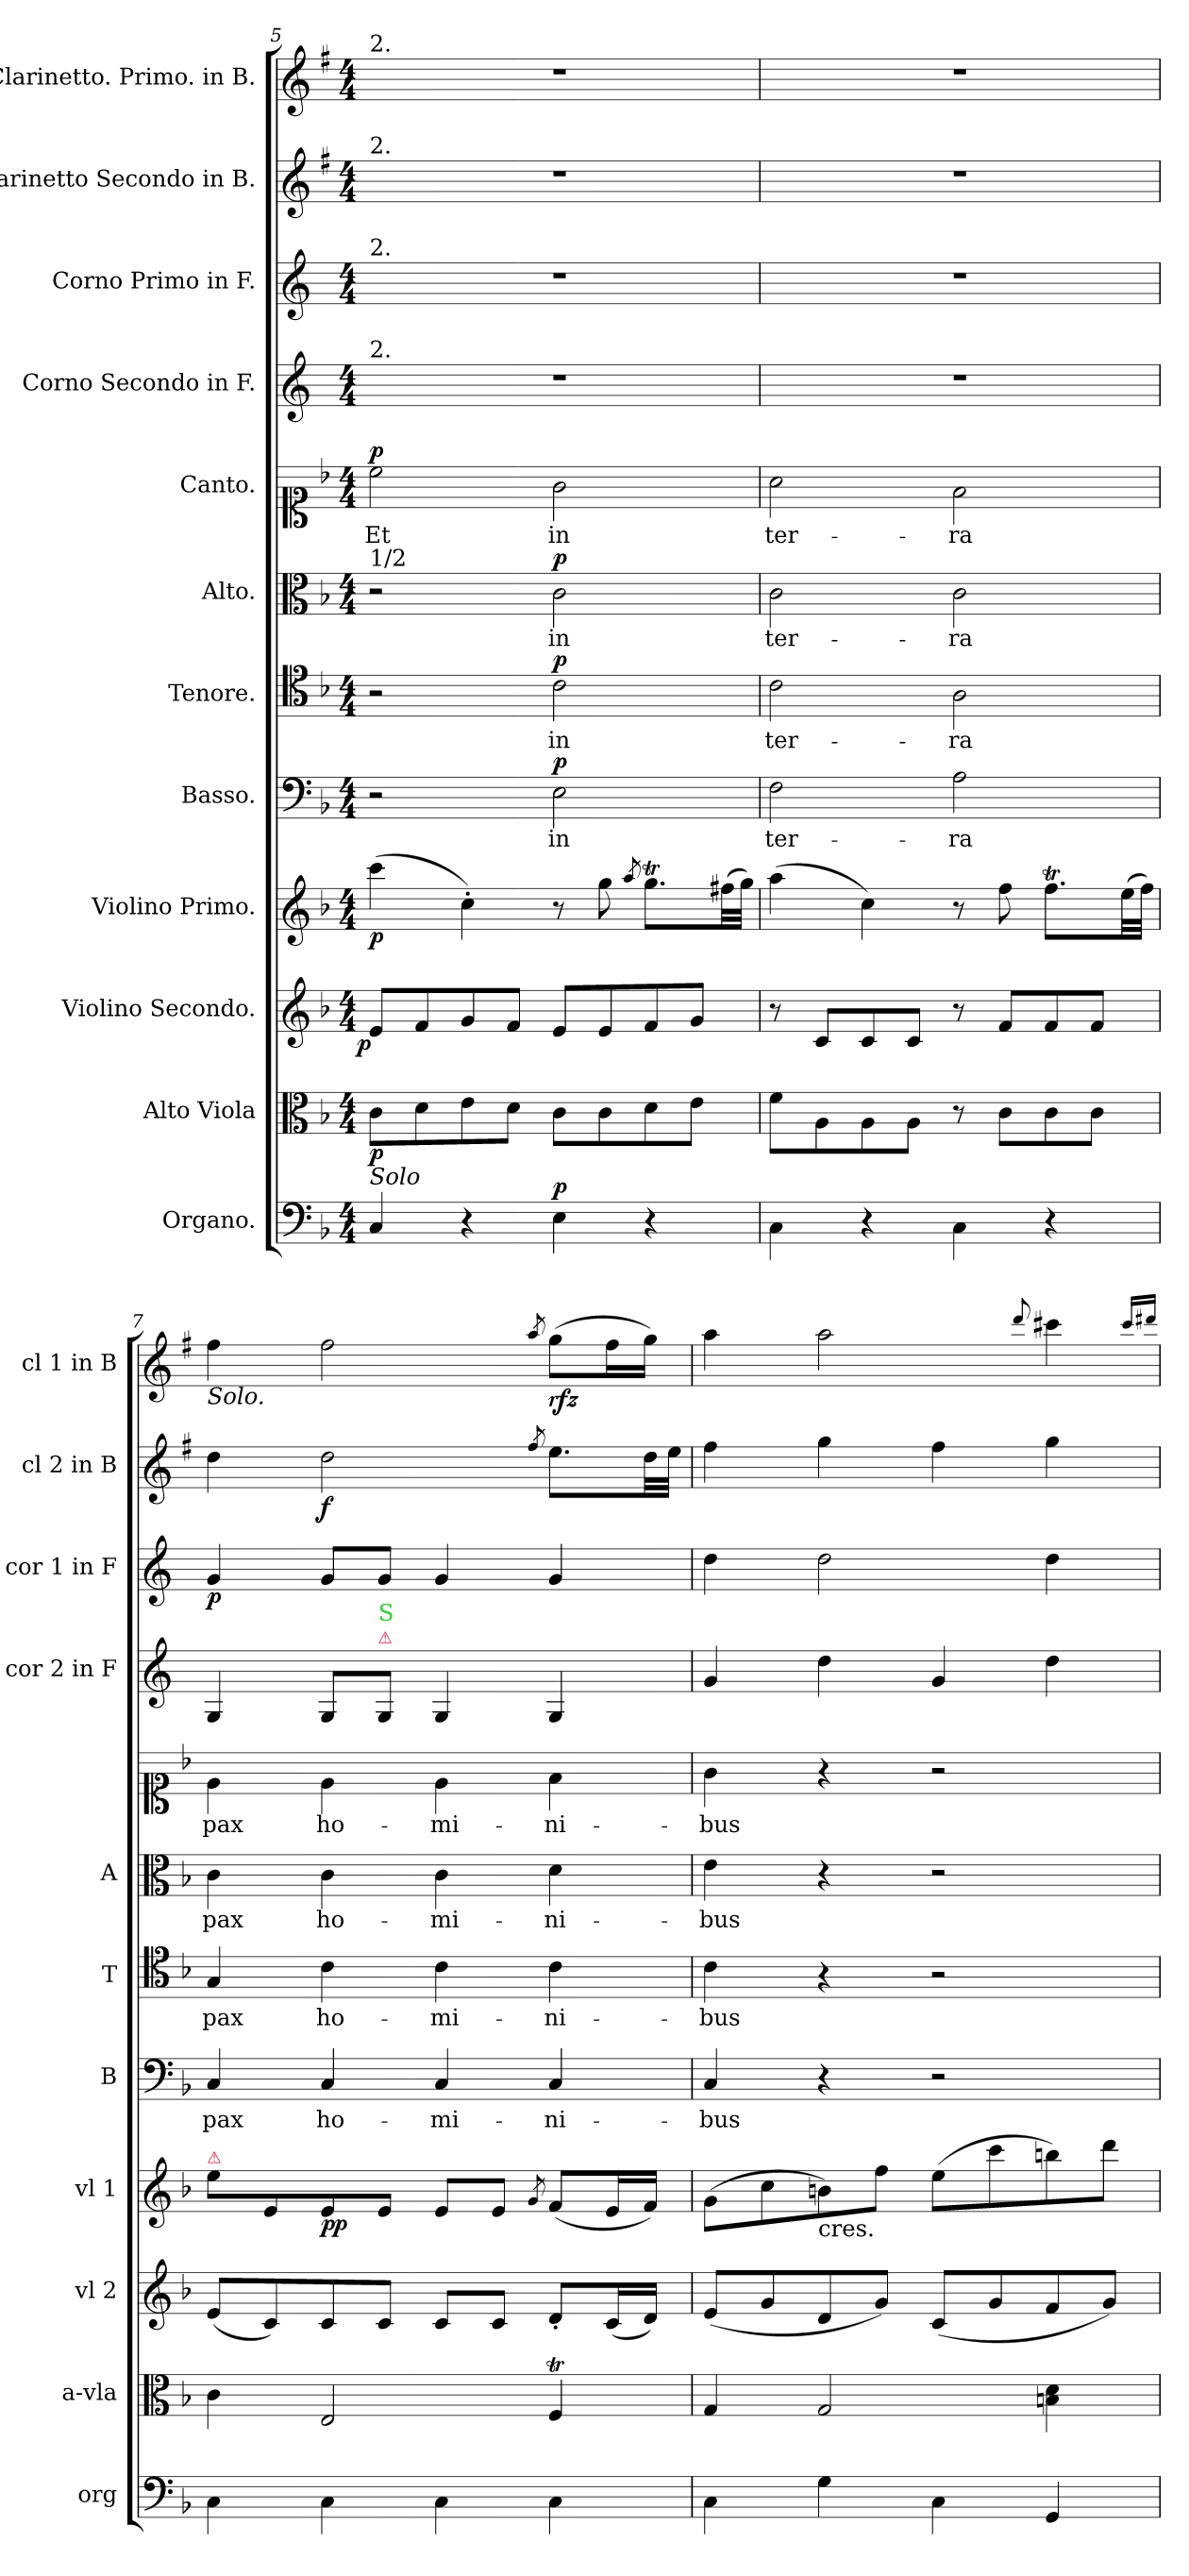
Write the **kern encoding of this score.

**kern	**dynam	**kern	**dynam	**kern	**dynam	**kern	**dynam	**kern	**text	**dynam	**kern	**text	**dynam	**kern	**text	**dynam	**kern	**text	**dynam	**kern	**kern	**dynam	**kern	**dynam	**kern	**dynam
*part12	*part12	*part11	*part11	*part10	*part10	*part9	*part9	*part8	*part8	*part8	*part7	*part7	*part7	*part6	*part6	*part6	*part5	*part5	*part5	*part4	*part3	*part3	*part2	*part2	*part1	*part1
*staff12	*staff12	*staff11	*staff11	*staff10	*staff10	*staff9	*staff9	*staff8	*staff8	*staff8	*staff7	*staff7	*staff7	*staff6	*staff6	*staff6	*staff5	*staff5	*staff5	*staff4	*staff3	*staff3	*staff2	*staff2	*staff1	*staff1
*I"Organo.	*	*I"Alto Viola	*	*I"Violino Secondo.	*	*I"Violino Primo.	*	*I"Basso.	*	*	*I"Tenore.	*	*	*I"Alto.	*	*	*I"Canto.	*	*	*I"Corno Secondo in F.	*I"Corno Primo in F.	*	*I"Clarinetto Secondo in B.	*	*I"Clarinetto. Primo. in B.	*
*I'org	*	*I'a-vla	*	*I'vl 2	*	*I'vl 1	*	*I'B	*	*	*I'T	*	*	*I'A	*	*	*	*	*	*I'cor 2 in F	*I'cor 1 in F	*	*I'cl 2 in B	*	*I'cl 1 in B	*
*clefF4	*	*clefC3	*	*clefG2	*	*clefG2	*	*clefF4	*	*	*clefC4	*	*	*clefC3	*	*	*clefC1	*	*	*clefG2	*clefG2	*	*clefG2	*	*clefG2	*
*	*	*	*	*	*	*	*	*	*	*	*	*	*	*	*	*	*	*	*	*ITrd4c7	*ITrd4c7	*	*ITrd1c2	*	*ITrd1c2	*
*k[b-]	*	*k[b-]	*	*k[b-]	*	*k[b-]	*	*k[b-]	*	*	*k[b-]	*	*	*k[b-]	*	*	*k[b-]	*	*	*k[b-]	*k[b-]	*	*k[b-]	*	*k[b-]	*
*F:	*	*F:	*	*F:	*	*F:	*	*F:	*	*	*F:	*	*	*F:	*	*	*F:	*	*	*F:	*F:	*	*F:	*	*F:	*
*M4/4	*	*M4/4	*	*M4/4	*	*M4/4	*	*M4/4	*	*	*M4/4	*	*	*M4/4	*	*	*M4/4	*	*	*M4/4	*M4/4	*	*M4/4	*	*M4/4	*
=5	=5	=5	=5	=5	=5	=5	=5	=5	=5	=5	=5	=5	=5	=5	=5	=5	=5	=5	=5	=5	=5	=5	=5	=5	=5	=5
!	!	!	!	!	!	!	!	!	!	!	!	!	!	!	!	!	!	!	!	!	!	!	!	!	!LO:TX:a:t=2.	!
!	!	!	!	!	!	!	!	!	!	!	!	!	!	!	!	!	!	!	!	!	!	!	!LO:TX:a:t=2.	!	!	!
!	!	!	!	!	!	!	!	!	!	!	!	!	!	!	!	!	!	!	!	!	!LO:TX:a:t=2.	!	!	!	!	!
!	!	!	!	!	!	!	!	!	!	!	!	!	!	!	!	!	!	!	!	!LO:TX:a:t=2.	!	!	!	!	!	!
!	!	!	!	!	!	!	!	!	!	!	!	!	!	!LO:TX:a:t=1/2	!	!	!	!	!	!	!	!	!	!	!	!
!LO:TX:a:i:t=Solo	!	!	!	!	!	!	!	!	!	!	!	!	!	!	!	!	!	!	!	!	!	!	!	!	!	!
!	!	!	!	!	!LO:DY:b:rj	!	!LO:DY:b	!	!	!	!	!	!	!	!	!	!	!	!LO:DY:a	!	!	!	!	!	!	!
4C/	.	8c\L	p	8e/L	p	(4ccc\	p	2r	.	.	2r	.	.	2r	.	.	2cc\	Et	p	1r	1r	.	1r	.	1r	.
.	.	8d\	.	8f/	.	.	.	.	.	.	.	.	.	.	.	.	.	.	.	.	.	.	.	.	.	.
4r	.	8e\	.	8g/	.	4cc'\)	.	.	.	.	.	.	.	.	.	.	.	.	.	.	.	.	.	.	.	.
.	.	8d\J	.	8f/J	.	.	.	.	.	.	.	.	.	.	.	.	.	.	.	.	.	.	.	.	.	.
!	!LO:DY:a	!	!	!	!	!	!	!	!	!LO:DY:a	!	!	!LO:DY:a	!	!	!LO:DY:a	!	!	!	!	!	!	!	!	!	!
4E\	p	8c\L	.	8e/L	.	8r	.	2E\	in	p	2c\	in	p	2c\	in	p	2g\	in	.	.	.	.	.	.	.	.
.	.	8c\	.	8e/	.	8gg\	.	.	.	.	.	.	.	.	.	.	.	.	.	.	.	.	.	.	.	.
.	.	.	.	.	.	8qaa/	.	.	.	.	.	.	.	.	.	.	.	.	.	.	.	.	.	.	.	.
4r	.	8d\	.	8f/	.	8.ggT\L	.	.	.	.	.	.	.	.	.	.	.	.	.	.	.	.	.	.	.	.
.	.	8e\J	.	8g/J	.	.	.	.	.	.	.	.	.	.	.	.	.	.	.	.	.	.	.	.	.	.
.	.	.	.	.	.	(32ff#X\LL	.	.	.	.	.	.	.	.	.	.	.	.	.	.	.	.	.	.	.	.
.	.	.	.	.	.	32gg\JJJ)	.	.	.	.	.	.	.	.	.	.	.	.	.	.	.	.	.	.	.	.
=6	=6	=6	=6	=6	=6	=6	=6	=6	=6	=6	=6	=6	=6	=6	=6	=6	=6	=6	=6	=6	=6	=6	=6	=6	=6	=6
4C\	.	8f\L	.	8r	.	(4aa\	.	2F\	ter-	.	2c\	ter-	.	2c\	ter-	.	2a\	ter-	.	1r	1r	.	1r	.	1r	.
.	.	8A\	.	8c/L	.	.	.	.	.	.	.	.	.	.	.	.	.	.	.	.	.	.	.	.	.	.
4r	.	8A\	.	8c/	.	4cc\)	.	.	.	.	.	.	.	.	.	.	.	.	.	.	.	.	.	.	.	.
.	.	8A\J	.	8c/J	.	.	.	.	.	.	.	.	.	.	.	.	.	.	.	.	.	.	.	.	.	.
4C\	.	8r	.	8r	.	8r	.	2A\	-ra	.	2A\	-ra	.	2c\	-ra	.	2f\	-ra	.	.	.	.	.	.	.	.
.	.	8c\L	.	8f/L	.	8ff\	.	.	.	.	.	.	.	.	.	.	.	.	.	.	.	.	.	.	.	.
4r	.	8c\	.	8f/	.	8.ffT\L	.	.	.	.	.	.	.	.	.	.	.	.	.	.	.	.	.	.	.	.
.	.	8c\J	.	8f/J	.	.	.	.	.	.	.	.	.	.	.	.	.	.	.	.	.	.	.	.	.	.
.	.	.	.	.	.	(32ee\LL	.	.	.	.	.	.	.	.	.	.	.	.	.	.	.	.	.	.	.	.
.	.	.	.	.	.	32ff\JJJ)	.	.	.	.	.	.	.	.	.	.	.	.	.	.	.	.	.	.	.	.
=7	=7	=7	=7	=7	=7	=7	=7	=7	=7	=7	=7	=7	=7	=7	=7	=7	=7	=7	=7	=7	=7	=7	=7	=7	=7	=7
!	!	!	!	!	!	!	!	!	!	!	!	!	!	!	!	!	!	!	!	!	!	!	!	!	!LO:TX:b:i:t=Solo.	!
!	!	!	!	!	!	!LO:TX:a:color=crimson:t=⚠	!	!	!	!	!	!	!	!	!	!	!	!	!	!	!	!	!	!	!	!
4C\	.	4c\	.	(8e/L	.	8ee\L	.	4C/	pax	.	4G/	pax	.	4c\	pax	.	4e\	pax	.	4C/	4c/	p	4cc\	.	4ee\	.
.	.	.	.	8c/)	.	8e/	.	.	.	.	.	.	.	.	.	.	.	.	.	.	.	.	.	.	.	.
!	!	!	!	!	!	!	!LO:DY:b	!	!	!	!	!	!	!	!	!	!	!	!	!	!	!	!	!	!	!
4C\	.	2E/	.	8c/	.	8e/	pp	4C/	ho-	.	4c\	ho-	.	4c\	ho-	.	4e\	ho-	.	8C/L	8c/L	.	2cc\	f	2ee\	.
!	!	!	!	!	!	!	!	!	!	!	!	!	!	!	!	!	!	!	!	!LO:TX:a:color=crimson:t=⚠	!	!	!	!	!	!
!	!	!	!	!	!	!	!	!	!	!	!	!	!	!	!	!	!	!	!	!LO:TX:a:color=limegreen:t=S	!	!	!	!	!	!
.	.	.	.	8c/J	.	8e/J	.	.	.	.	.	.	.	.	.	.	.	.	.	8C/J	8c/J	.	.	.	.	.
4C\	.	.	.	8c/L	.	8e/L	.	4C/	-mi-	.	4c\	-mi-	.	4c\	-mi-	.	4e\	-mi-	.	4C/	4c/	.	.	.	.	.
.	.	.	.	8c/J	.	8e/J	.	.	.	.	.	.	.	.	.	.	.	.	.	.	.	.	.	.	.	.
.	.	.	.	.	.	8qg/	.	.	.	.	.	.	.	.	.	.	.	.	.	.	.	.	8qee/	.	8qgg/	.
4C\	.	4FT/	.	8d'/L	.	(8f/L	.	4C/	-ni-	.	4c\	-ni-	.	4d\	-ni-	.	4f\	-ni-	.	4C/	4c/	.	8.dd\L	.	(8ff\L	rfz
.	.	.	.	(16c/L	.	16e/L	.	.	.	.	.	.	.	.	.	.	.	.	.	.	.	.	.	.	16ee\L	.
.	.	.	.	16d/JJ)	.	16f/JJ)	.	.	.	.	.	.	.	.	.	.	.	.	.	.	.	.	32cc\LL	.	16ff\JJ)	.
.	.	.	.	.	.	.	.	.	.	.	.	.	.	.	.	.	.	.	.	.	.	.	32dd\JJJ	.	.	.
=8	=8	=8	=8	=8	=8	=8	=8	=8	=8	=8	=8	=8	=8	=8	=8	=8	=8	=8	=8	=8	=8	=8	=8	=8	=8	=8
4C\	.	4G/	.	(8e/L	.	(8g\L	.	4C/	-bus	.	4c\	-bus	.	4e\	-bus	.	4g\	-bus	.	4c/	4g\	.	4ee\	.	4gg\	.
.	.	.	.	8g/	.	8cc\	.	.	.	.	.	.	.	.	.	.	.	.	.	.	.	.	.	.	.	.
!	!	!	!	!	!	!LO:TX:b:t=cres.	!	!	!	!	!	!	!	!	!	!	!	!	!	!	!	!	!	!	!	!
4G\	.	2G/	.	8d/	.	8bn\)	.	4r	.	.	4r	.	.	4r	.	.	4r	.	.	4g\	2g\	.	4ff\	.	2gg\	.
.	.	.	.	8g/J)	.	8ff\J	.	.	.	.	.	.	.	.	.	.	.	.	.	.	.	.	.	.	.	.
4C\	.	.	.	(8c/L	.	(8ee\L	.	2r	.	.	2r	.	.	2r	.	.	2r	.	.	4c/	.	.	4ee\	.	.	.
.	.	.	.	8g/	.	8ccc\	.	.	.	.	.	.	.	.	.	.	.	.	.	.	.	.	.	.	.	.
.	.	.	.	.	.	.	.	.	.	.	.	.	.	.	.	.	.	.	.	.	.	.	.	.	8qqccc/	.
4GG/	.	4Bn\ 4d\	.	8f/	.	8bbn\)	.	.	.	.	.	.	.	.	.	.	.	.	.	4g\	4g\	.	4ff\	.	4bbn\	.
.	.	.	.	8g/J)	.	8ddd\J	.	.	.	.	.	.	.	.	.	.	.	.	.	.	.	.	.	.	.	.
.	.	.	.	.	.	.	.	.	.	.	.	.	.	.	.	.	.	.	.	.	.	.	.	.	16qqbb/LL	.
.	.	.	.	.	.	.	.	.	.	.	.	.	.	.	.	.	.	.	.	.	.	.	.	.	16qqccc#/JJ	.
=	=	=	=	=	=	=	=	=	=	=	=	=	=	=	=	=	=	=	=	=	=	=	=	=	=	=
*-	*-	*-	*-	*-	*-	*-	*-	*-	*-	*-	*-	*-	*-	*-	*-	*-	*-	*-	*-	*-	*-	*-	*-	*-	*-	*-
